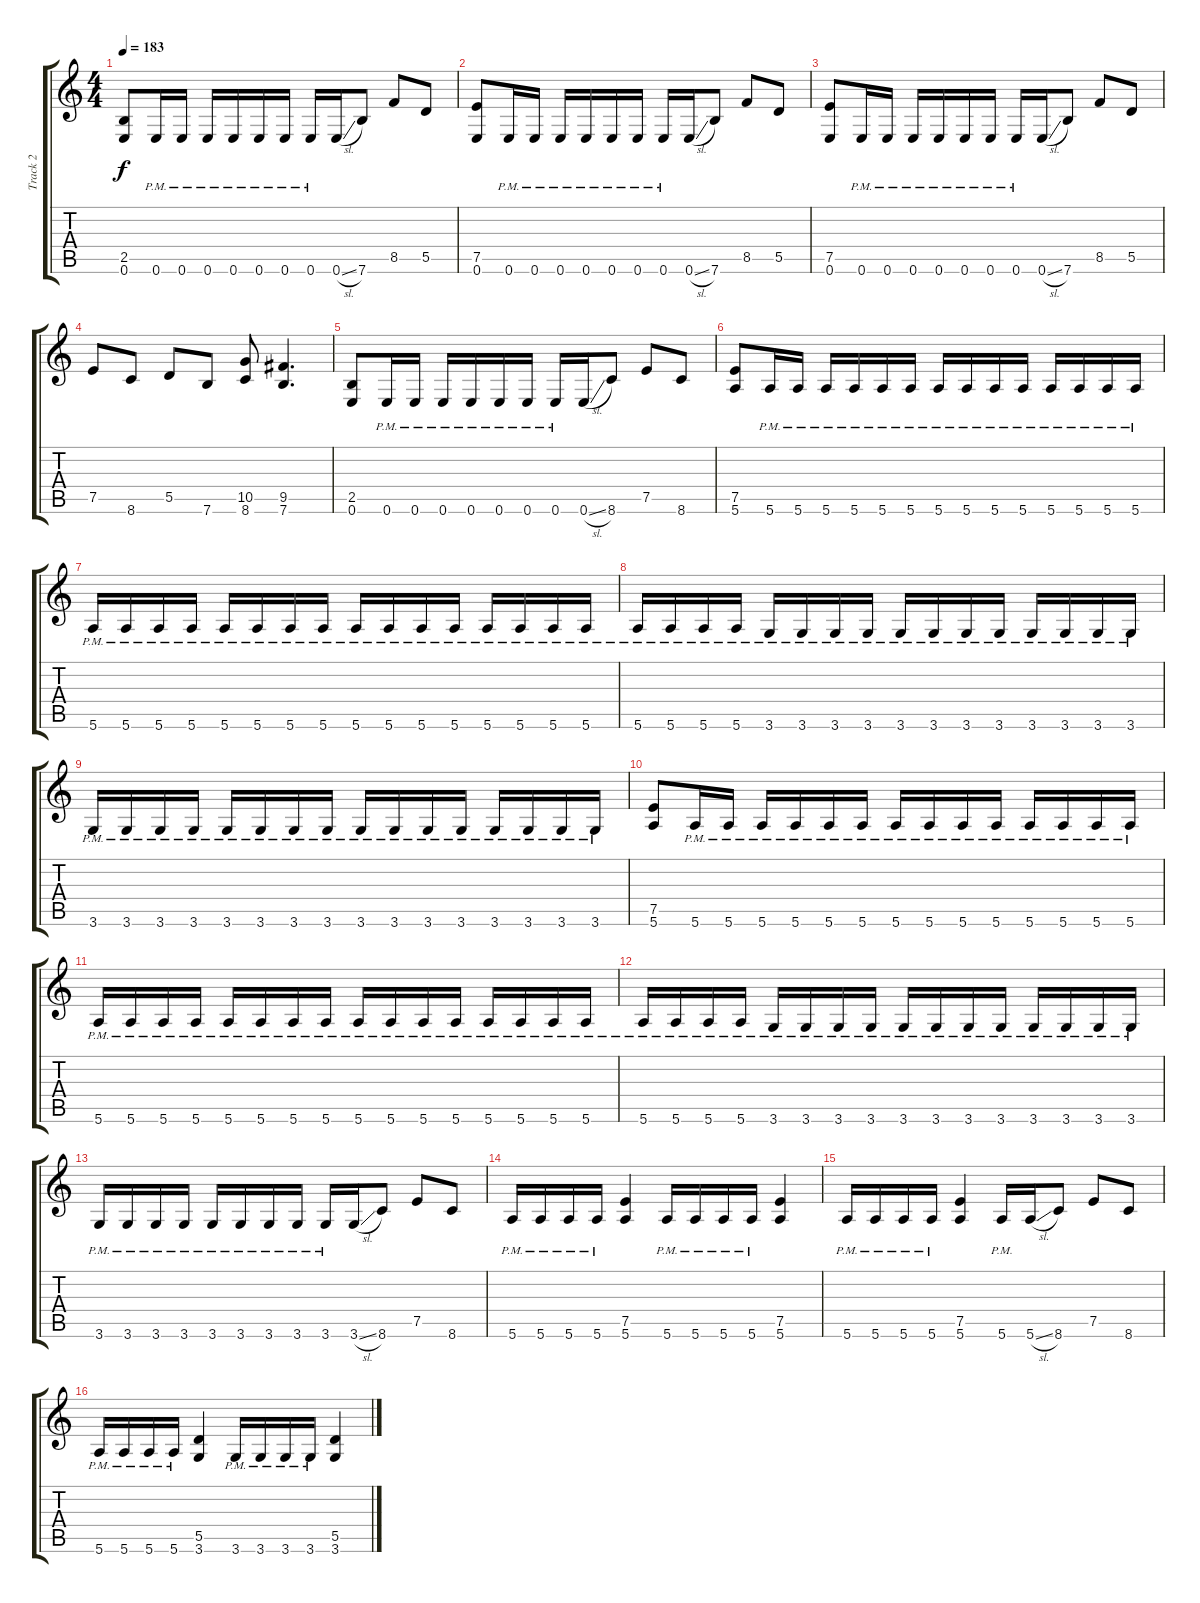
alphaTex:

\track ("Track 2" "Track 2") {instrument overdrivenguitar}
\staff {score tabs}
\tuning (E4 B3 G3 D3 A2 E2) {hide}
\ts (4 4)
\tempo 183
\clef g2
\ks c
(2.5 0.6).8{dy f} 0.6{pm}.16 0.6{pm}.16 0.6{pm}.16 0.6{pm}.16 0.6{pm}.16 0.6{pm}.16 0.6{pm}.16 0.6{sl}.16 7.6.8 8.5.8 5.5.8 |
(7.5 0.6).8 0.6{pm}.16 0.6{pm}.16 0.6{pm}.16 0.6{pm}.16 0.6{pm}.16 0.6{pm}.16 0.6{pm}.16 0.6{sl}.16 7.6.8 8.5.8 5.5.8 |
(7.5 0.6).8 0.6{pm}.16 0.6{pm}.16 0.6{pm}.16 0.6{pm}.16 0.6{pm}.16 0.6{pm}.16 0.6{pm}.16 0.6{sl}.16 7.6.8 8.5.8 5.5.8 |
7.5.8 8.6.8 5.5.8 7.6.8 (10.5 8.6).8 (9.5 7.6).4{d} |
(2.5 0.6).8 0.6{pm}.16 0.6{pm}.16 0.6{pm}.16 0.6{pm}.16 0.6{pm}.16 0.6{pm}.16 0.6{pm}.16 0.6{sl}.16 8.6.8 7.5.8 8.6.8 |
(7.5 5.6).8 5.6{pm}.16 5.6{pm}.16 5.6{pm}.16 5.6{pm}.16 5.6{pm}.16 5.6{pm}.16 5.6{pm}.16 5.6{pm}.16 5.6{pm}.16 5.6{pm}.16 5.6{pm}.16 5.6{pm}.16 5.6{pm}.16 5.6{pm}.16 |
5.6{pm}.16 5.6{pm}.16 5.6{pm}.16 5.6{pm}.16 5.6{pm}.16 5.6{pm}.16 5.6{pm}.16 5.6{pm}.16 5.6{pm}.16 5.6{pm}.16 5.6{pm}.16 5.6{pm}.16 5.6{pm}.16 5.6{pm}.16 5.6{pm}.16 5.6{pm}.16 |
5.6{pm}.16 5.6{pm}.16 5.6{pm}.16 5.6{pm}.16 3.6{pm}.16 3.6{pm}.16 3.6{pm}.16 3.6{pm}.16 3.6{pm}.16 3.6{pm}.16 3.6{pm}.16 3.6{pm}.16 3.6{pm}.16 3.6{pm}.16 3.6{pm}.16 3.6{pm}.16 |
3.6{pm}.16 3.6{pm}.16 3.6{pm}.16 3.6{pm}.16 3.6{pm}.16 3.6{pm}.16 3.6{pm}.16 3.6{pm}.16 3.6{pm}.16 3.6{pm}.16 3.6{pm}.16 3.6{pm}.16 3.6{pm}.16 3.6{pm}.16 3.6{pm}.16 3.6{pm}.16 |
(7.5 5.6).8 5.6{pm}.16 5.6{pm}.16 5.6{pm}.16 5.6{pm}.16 5.6{pm}.16 5.6{pm}.16 5.6{pm}.16 5.6{pm}.16 5.6{pm}.16 5.6{pm}.16 5.6{pm}.16 5.6{pm}.16 5.6{pm}.16 5.6{pm}.16 |
5.6{pm}.16 5.6{pm}.16 5.6{pm}.16 5.6{pm}.16 5.6{pm}.16 5.6{pm}.16 5.6{pm}.16 5.6{pm}.16 5.6{pm}.16 5.6{pm}.16 5.6{pm}.16 5.6{pm}.16 5.6{pm}.16 5.6{pm}.16 5.6{pm}.16 5.6{pm}.16 |
5.6{pm}.16 5.6{pm}.16 5.6{pm}.16 5.6{pm}.16 3.6{pm}.16 3.6{pm}.16 3.6{pm}.16 3.6{pm}.16 3.6{pm}.16 3.6{pm}.16 3.6{pm}.16 3.6{pm}.16 3.6{pm}.16 3.6{pm}.16 3.6{pm}.16 3.6{pm}.16 |
3.6{pm}.16 3.6{pm}.16 3.6{pm}.16 3.6{pm}.16 3.6{pm}.16 3.6{pm}.16 3.6{pm}.16 3.6{pm}.16 3.6{pm}.16 3.6{sl}.16 8.6.8 7.5.8 8.6.8 |
5.6{pm}.16 5.6{pm}.16 5.6{pm}.16 5.6{pm}.16 (7.5 5.6).4 5.6{pm}.16 5.6{pm}.16 5.6{pm}.16 5.6{pm}.16 (7.5 5.6).4 |
5.6{pm}.16 5.6{pm}.16 5.6{pm}.16 5.6{pm}.16 (7.5 5.6).4 5.6{pm}.16 5.6{sl}.16 8.6.8 7.5.8 8.6.8 |
5.6{pm}.16 5.6{pm}.16 5.6{pm}.16 5.6{pm}.16 (5.5 3.6).4 3.6{pm}.16 3.6{pm}.16 3.6{pm}.16 3.6{pm}.16 (5.5 3.6).4
